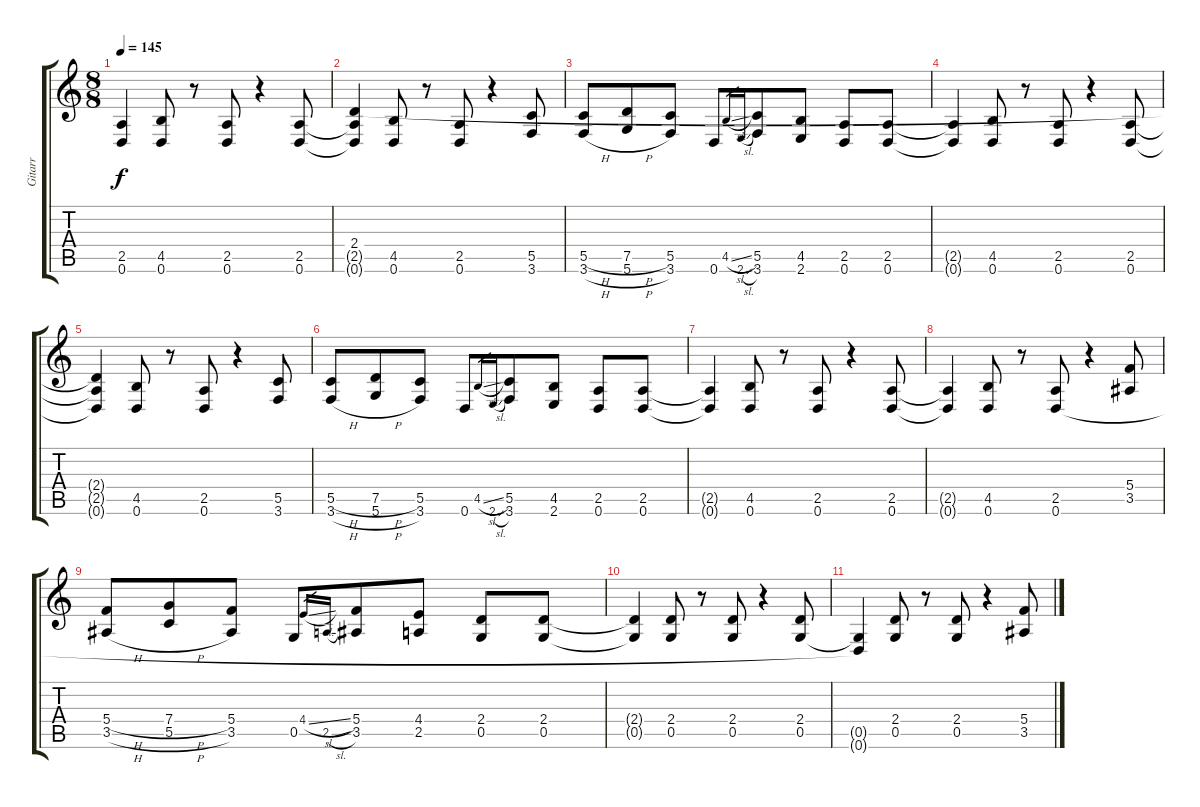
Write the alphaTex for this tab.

\track ("Gitarr" "Gitarr") {instrument electricguitarclean}
\staff {score tabs}
\tuning (D4 A3 F3 C3 G2 D2) {hide}
\ts (8 8)
\tempo 145
\clef g2
\ks c
(2.5{t} 0.6{t}).4{dy f} (4.5 0.6).8 r.8 (2.5 0.6).8 r.4 (2.5 0.6).8 |
(2.4{t} 2.5{t} 0.6{t}).4 (4.5 0.6).8 r.8 (2.5 0.6).8 r.4 (5.5 3.6).8 |
(5.5{h} 3.6{h}).8 (7.5{h} 5.6{h}).8 (5.5 3.6).8 0.6.8 4.5{sl}.16{gr} 2.6{sl}.16{gr} (5.5 3.6).8 (4.5 2.6).8 (2.5 0.6).8 (2.5 0.6).8 |
(2.5{t} 0.6{t}).4 (4.5 0.6).8 r.8 (2.5 0.6).8 r.4 (2.5 0.6).8 |
(2.4{t} 2.5{t} 0.6{t}).4 (4.5 0.6).8 r.8 (2.5 0.6).8 r.4 (5.5 3.6).8 |
(5.5{h} 3.6{h}).8 (7.5{h} 5.6{h}).8 (5.5 3.6).8 0.6.8 4.5{sl}.16{gr} 2.6{sl}.16{gr} (5.5 3.6).8 (4.5 2.6).8 (2.5 0.6).8 (2.5 0.6).8 |
(2.5{t} 0.6{t}).4 (4.5 0.6).8 r.8 (2.5 0.6).8 r.4 (2.5 0.6).8 |
(2.5{t} 0.6{t}).4 (4.5 0.6).8 r.8 (2.5 0.6).8 r.4 (5.4 3.5).8 |
(5.4{h} 3.5{h}).8 (7.4{h} 5.5{h}).8 (5.4 3.5).8 0.5.8 4.4{sl}.16{gr} 2.5{sl}.16{gr} (5.4 3.5).8 (4.4 2.5).8 (2.4 0.5).8 (2.4 0.5).8 |
(2.4{t} 0.5{t}).4 (2.4 0.5).8 r.8 (2.4 0.5).8 r.4 (2.4 0.5).8 |
(0.5{t} 0.6{t}).4 (2.4 0.5).8 r.8 (2.4 0.5).8 r.4 (5.4 3.5).8
